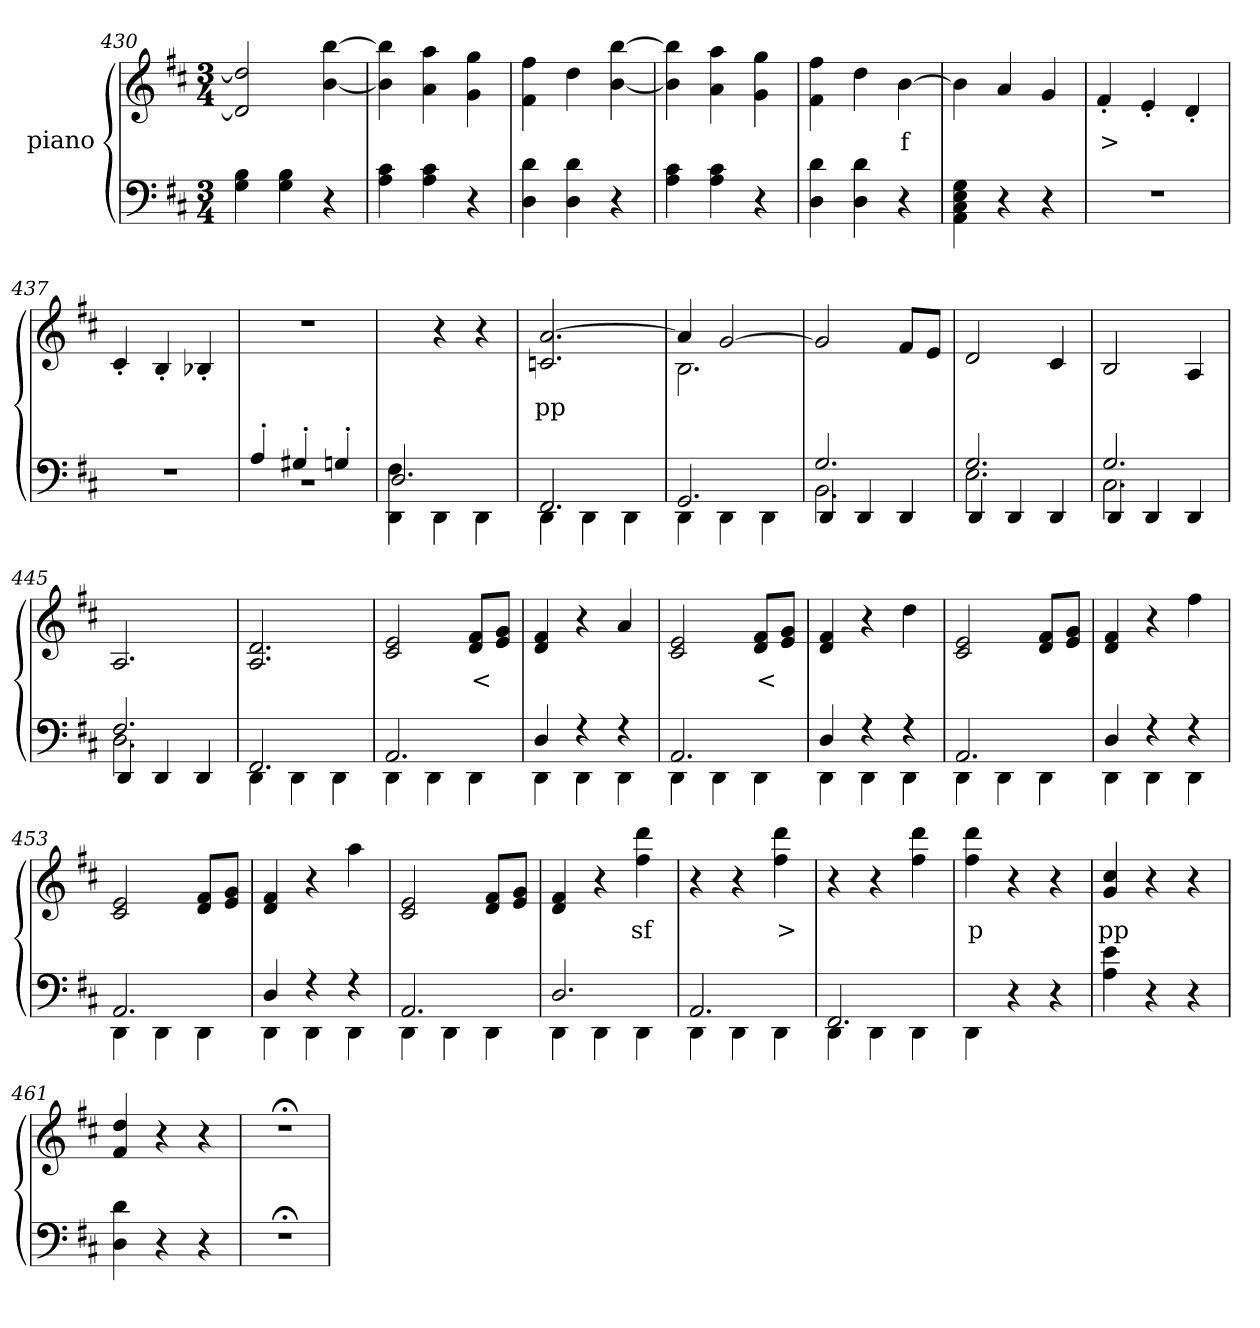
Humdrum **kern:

**kern	**kern	**text
*part2	*part1	*part1
*staff2	*staff1	*staff1
*	*I"piano	*
*clefF4	*clefG2	*
*k[f#c#]	*k[f#c#]	*
*D:	*D:	*
*M3/4	*M3/4	*
=430	=430	=430
4G 4B	2d] 2dd]	.
4G 4B	.	.
4r	[4b [4bb	.
=431	=431	=431
4A 4c#	4b] 4bb]	.
4A 4c#	4a 4aa	.
4r	4g 4gg	.
=432	=432	=432
4D 4d	4f# 4ff#	.
4D 4d	4dd	.
4r	[4b [4bb	.
=433	=433	=433
4A 4c#	4b] 4bb]	.
4A 4c#	4a 4aa	.
4r	4g 4gg	.
=434	=434	=434
4D 4d	4f# 4ff#	.
4D 4d	4dd	.
4r	[4b	f
=435	=435	=435
4AA 4C# 4E 4G	4b]	.
4r	4a	.
4r	4g	.
=436	=436	=436
2.r	4f#'>	>
.	4e'>	.
.	4d'>	.
=437	=437	=437
2.r	4c#'>	.
.	4B'>	.
.	4B-X'>	.
=438	=438	=438
*^	*	*
4A'>	2.r	2.r	.
4G#X'>	.	.	.
4Gn'>	.	.	.
=439	=439	=439	=439
2.D	4DD 4F#	4ryy	.
.	4DD	4r	.
.	4DD	4r	.
=440	=440	=440	=440
2.FF#	4DD	2.cn [2.a	pp
.	4DD	.	.
.	4DD	.	.
=441	=441	=441	=441
*	*	*^	*
2.GG	4DD	4a]	2.B	.
.	4DD	[2g	.	.
.	4DD	.	.	.
*	*	*v	*v	*
=442	=442	=442	=442
*	*^	*	*
2.G	2.BB	4DD	2g]	.
.	.	4DD	.	.
.	.	4DD	8f#L	.
.	.	.	8eJ	.
=443	=443	=443	=443	=443
2.G	2.E	4DD	2d	.
.	.	4DD	.	.
.	.	4DD	4c#	.
=444	=444	=444	=444	=444
2.G	2.C#	4DD	2B	.
.	.	4DD	.	.
.	.	4DD	4A	.
=445	=445	=445	=445	=445
2.F#	2.D	4DD	2.A	.
.	.	4DD	.	.
.	.	4DD	.	.
*	*v	*v	*	*
=446	=446	=446	=446
2.FF#	4DD	2.A 2.d	.
.	4DD	.	.
.	4DD	.	.
=447	=447	=447	=447
2.AA	4DD	2c# 2e	.
.	4DD	.	.
.	4DD	8d 8f#L	<
.	.	8e 8gJ	.
=448	=448	=448	=448
4D	4DD	4d 4f#	.
4r	4DD	4r	.
4r	4DD	4a	.
=449	=449	=449	=449
2.AA	4DD	2c# 2e	.
.	4DD	.	.
.	4DD	8d 8f#L	<
.	.	8e 8gJ	.
=450	=450	=450	=450
4D	4DD	4d 4f#	.
4r	4DD	4r	.
4r	4DD	4dd	.
=451	=451	=451	=451
2.AA	4DD	2c# 2e	.
.	4DD	.	.
.	4DD	8d 8f#L	.
.	.	8e 8gJ	.
=452	=452	=452	=452
4D	4DD	4d 4f#	.
4r	4DD	4r	.
4r	4DD	4ff#	.
=453	=453	=453	=453
2.AA	4DD	2c# 2e	.
.	4DD	.	.
.	4DD	8d 8f#L	.
.	.	8e 8gJ	.
=454	=454	=454	=454
4D	4DD	4d 4f#	.
4r	4DD	4r	.
4r	4DD	4aa	.
=455	=455	=455	=455
2.AA	4DD	2c# 2e	.
.	4DD	.	.
.	4DD	8d 8f#L	.
.	.	8e 8gJ	.
=456	=456	=456	=456
2.D	4DD	4d 4f#	.
.	4DD	4r	.
.	4DD	4ff# 4ddd	sf
=457	=457	=457	=457
2.AA	4DD	4r	.
.	4DD	4r	.
.	4DD	4ff# 4ddd	>
=458	=458	=458	=458
2.FF#	4DD	4r	.
.	4DD	4r	.
.	4DD	4ff# 4ddd	.
*v	*v	*	*
=459	=459	=459
4DD\	4ff# 4ddd	p
4r	4r	.
4r	4r	.
=460	=460	=460
4A 4e	4g 4cc#	pp
4r	4r	.
4r	4r	.
=461	=461	=461
4D 4d	4f# 4dd	.
4r	4r	.
4r	4r	.
=462	=462	=462
2.r;<	2.r;<	.
=	=	=
*-	*-	*-
